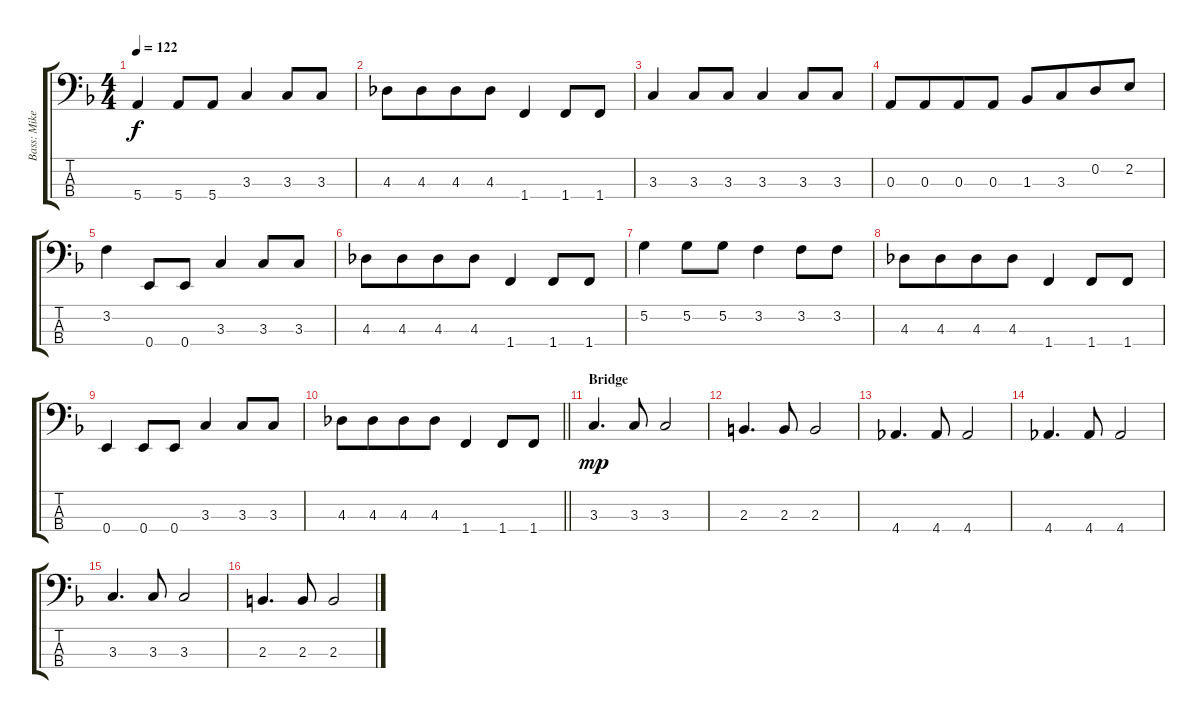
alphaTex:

\track ("Bass: Mike" "Bass: Mike") {instrument electricbassfinger}
\staff {score tabs}
\tuning (G2 D2 A1 E1) {hide}
\ts (4 4)
\tempo 122
\clef f4
\ks f
5.4.4{dy f} 5.4.8 5.4.8 3.3.4 3.3.8 3.3.8 |
4.3.8 4.3.8{beam merge} 4.3.8 4.3.8 1.4.4 1.4.8 1.4.8 |
3.3.4 3.3.8 3.3.8 3.3.4 3.3.8 3.3.8 |
0.3.8 0.3.8{beam merge} 0.3.8 0.3.8 1.3.8 3.3.8{beam merge} 0.2.8 2.2.8 |
3.2.4 0.4.8 0.4.8 3.3.4 3.3.8 3.3.8 |
4.3.8 4.3.8{beam merge} 4.3.8 4.3.8 1.4.4 1.4.8 1.4.8 |
5.2.4 5.2.8 5.2.8 3.2.4 3.2.8 3.2.8 |
4.3.8 4.3.8{beam merge} 4.3.8 4.3.8 1.4.4 1.4.8 1.4.8 |
0.4.4 0.4.8 0.4.8 3.3.4 3.3.8 3.3.8 |
\barLineRight lightlight
4.3.8 4.3.8{beam merge} 4.3.8 4.3.8 1.4.4 1.4.8 1.4.8 |
\section ("" "Bridge")
3.3.4{d dy mp} 3.3.8 3.3.2 |
2.3.4{d} 2.3.8 2.3.2 |
4.4.4{d} 4.4.8 4.4.2 |
4.4.4{d} 4.4.8 4.4.2 |
3.3.4{d} 3.3.8 3.3.2 |
2.3.4{d} 2.3.8 2.3.2
